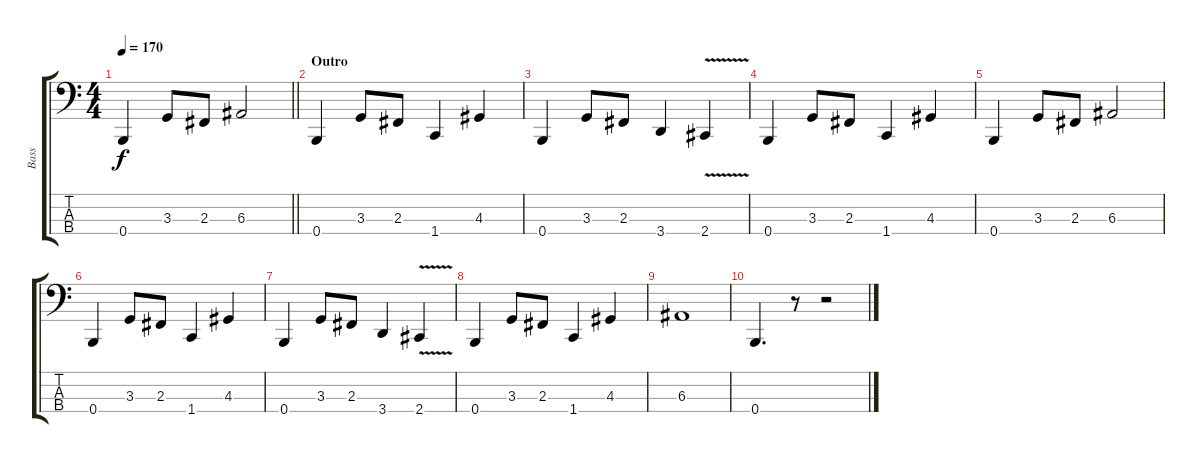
\track ("Bass" "Bass") {instrument electricbassfinger}
\staff {score tabs}
\tuning (D2 A1 E1 B0) {hide}
\ts (4 4)
\tempo 170
\clef f4
\barLineRight lightlight
\ks c
0.4.4{dy f} 3.3.8 2.3.8 6.3.2 |
\section ("" "Outro")
0.4.4 3.3.8 2.3.8 1.4.4 4.3.4 |
0.4.4 3.3.8 2.3.8 3.4.4 2.4{v}.4 |
0.4.4 3.3.8 2.3.8 1.4.4 4.3.4 |
0.4.4 3.3.8 2.3.8 6.3.2 |
0.4.4 3.3.8 2.3.8 1.4.4 4.3.4 |
0.4.4 3.3.8 2.3.8 3.4.4 2.4{v}.4 |
0.4.4 3.3.8 2.3.8 1.4.4 4.3.4 |
6.3.1 |
0.4.4{d} r.8 r.2
